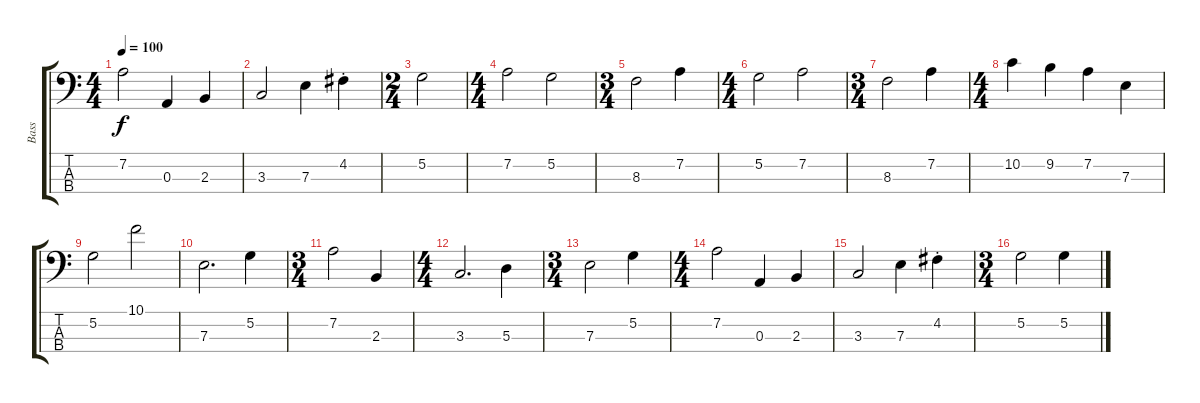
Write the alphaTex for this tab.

\track ("Bass" "Bass") {instrument electricbassfinger}
\staff {score tabs}
\tuning (G2 D2 A1 E1) {hide}
\ts (4 4)
\tempo 100
\clef f4
\ks c
7.2.2{dy f} 0.3.4 2.3.4 |
3.3.2 7.3.4 4.2{st}.4 |
\ts (2 4)
5.2.2 |
\ts (4 4)
7.2.2 5.2.2 |
\ts (3 4)
8.3.2 7.2.4 |
\ts (4 4)
5.2.2 7.2.2 |
\ts (3 4)
8.3.2 7.2.4 |
\ts (4 4)
10.2.4 9.2.4 7.2.4 7.3.4 |
5.2.2 10.1.2 |
7.3.2{d} 5.2.4 |
\ts (3 4)
7.2.2 2.3.4 |
\ts (4 4)
3.3.2{d} 5.3.4 |
\ts (3 4)
7.3.2 5.2.4 |
\ts (4 4)
7.2.2 0.3.4 2.3.4 |
3.3.2 7.3.4 4.2{st}.4 |
\ts (3 4)
5.2.2 5.2.4
